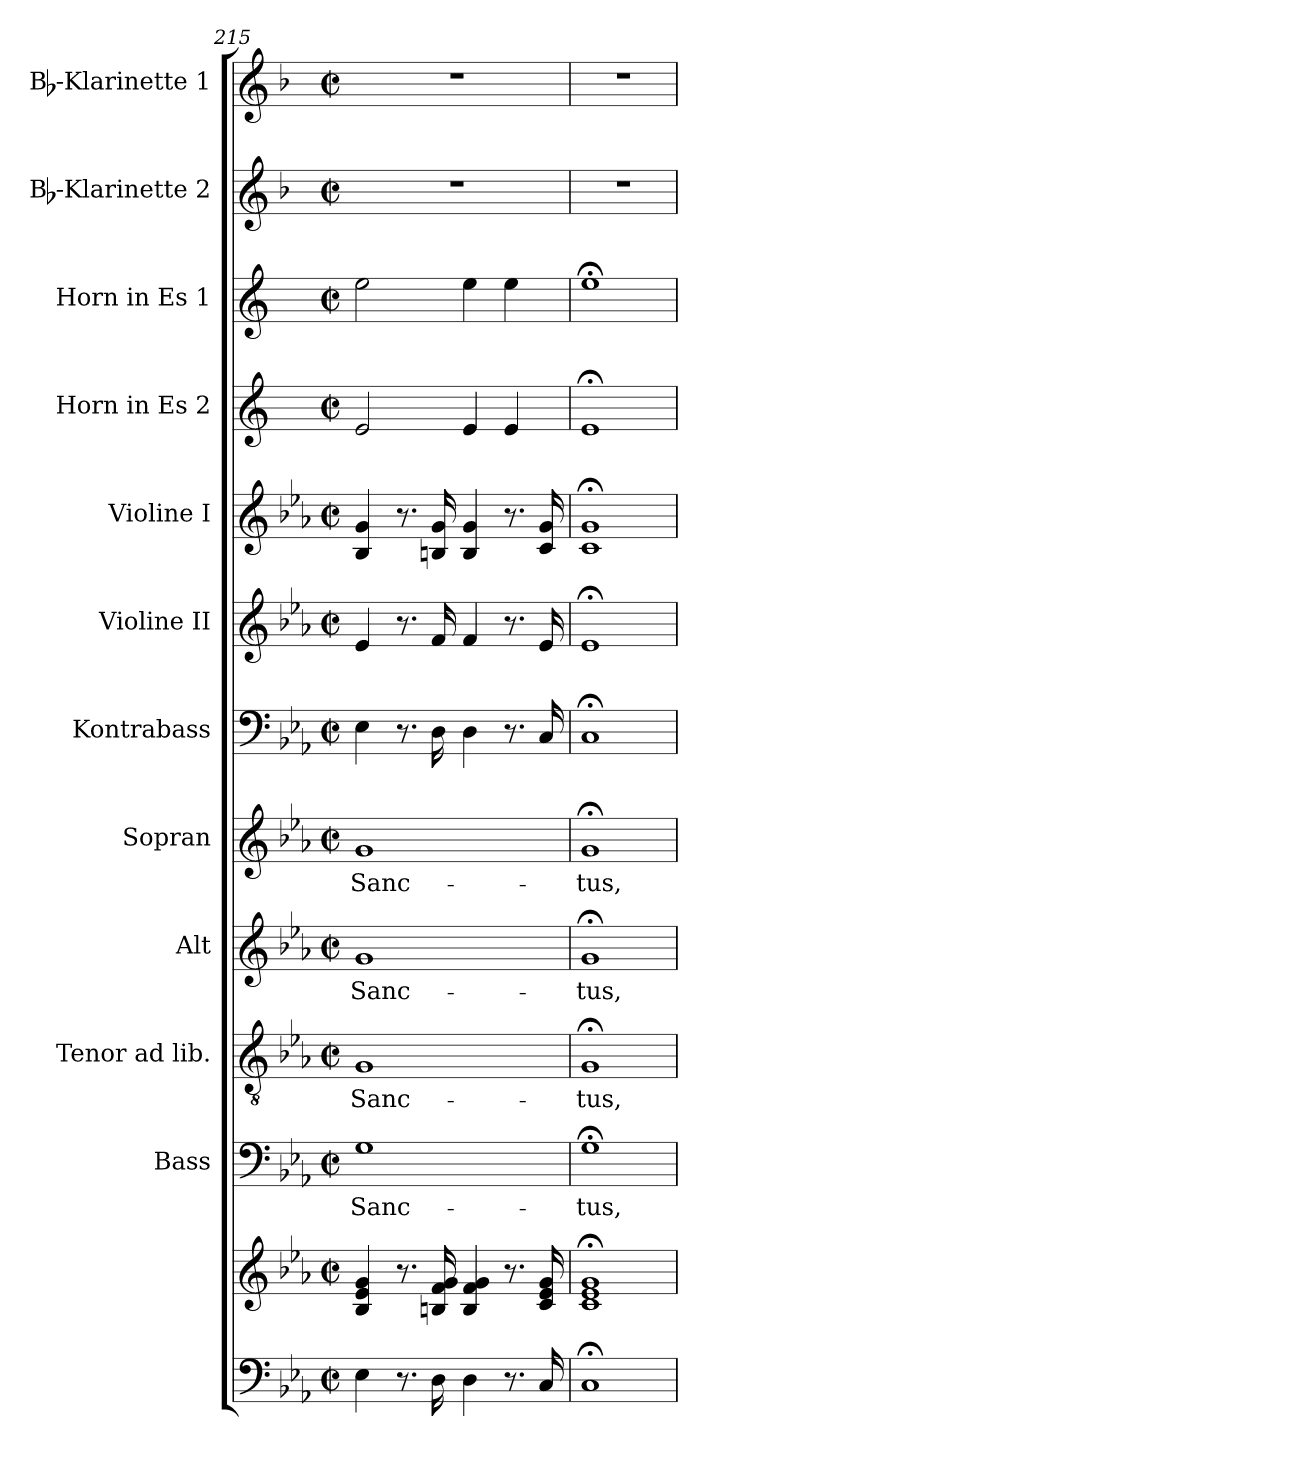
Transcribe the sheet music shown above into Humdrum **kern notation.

**kern	**kern	**kern	**text	**kern	**text	**kern	**text	**kern	**text	**kern	**kern	**kern	**kern	**kern	**kern	**kern
*part12	*part12	*part11	*part11	*part10	*part10	*part9	*part9	*part8	*part8	*part7	*part6	*part5	*part4	*part3	*part2	*part1
*staff13	*staff12	*staff11	*staff11	*staff10	*staff10	*staff9	*staff9	*staff8	*staff8	*staff7	*staff6	*staff5	*staff4	*staff3	*staff2	*staff1
*	*	*I"Bass	*	*I"Tenor ad lib.	*	*I"Alt	*	*I"Sopran	*	*I"Kontrabass	*I"Violine II	*I"Violine I	*I"Horn in Es 2	*I"Horn in Es 1	*I"Bb-Klarinette 2	*I"Bb-Klarinette 1
*	*	*I'B.	*	*I'T.	*	*I'A.	*	*I'S.	*	*I'Kb.	*I'Vl. II	*I'Vl. I	*	*	*I'Bb Kl. 2	*I'Bb Kl. 1
*clefF4	*clefG2	*clefF4	*	*clefGv2	*	*clefG2	*	*clefG2	*	*clefF4	*clefG2	*clefG2	*clefG2	*clefG2	*clefG2	*clefG2
*	*	*	*	*	*	*	*	*	*	*ITrd7c12	*	*	*ITrd5c9	*ITrd5c9	*ITrd1c2	*ITrd1c2
*k[b-e-a-]	*k[b-e-a-]	*k[b-e-a-]	*	*k[b-e-a-]	*	*k[b-e-a-]	*	*k[b-e-a-]	*	*k[b-e-a-]	*k[b-e-a-]	*k[b-e-a-]	*k[b-e-a-]	*k[b-e-a-]	*k[b-e-a-]	*k[b-e-a-]
*E-:	*E-:	*E-:	*	*E-:	*	*E-:	*	*E-:	*	*E-:	*E-:	*E-:	*E-:	*E-:	*E-:	*E-:
*M2/2	*M2/2	*M2/2	*	*M2/2	*	*M2/2	*	*M2/2	*	*M2/2	*M2/2	*M2/2	*M2/2	*M2/2	*M2/2	*M2/2
*met(c|)	*met(c|)	*met(c|)	*	*met(c|)	*	*met(c|)	*	*met(c|)	*	*met(c|)	*met(c|)	*met(c|)	*met(c|)	*met(c|)	*met(c|)	*met(c|)
=215	=215	=215	=215	=215	=215	=215	=215	=215	=215	=215	=215	=215	=215	=215	=215	=215
!	!	!	!LO:LY:b	!	!LO:LY:b	!	!LO:LY:b	!	!LO:LY:b	!	!	!	!	!	!	!
4E-\	4B-/ 4e-/ 4g/	1G	Sanc-	1G	Sanc-	1g	Sanc-	1g	Sanc-	4EE-\	4e-/	4B-/ 4g/	2G/	2g\	1r	1r
8.r	8.r	.	.	.	.	.	.	.	.	8.r	8.r	8.r	.	.	.	.
16D\	16Bn/ 16f/ 16g/	.	.	.	.	.	.	.	.	16DD\	16f/	16Bn/ 16g/	.	.	.	.
4D\	4B/ 4f/ 4g/	.	.	.	.	.	.	.	.	4DD\	4f/	4B/ 4g/	4G/	4g\	.	.
8.r	8.r	.	.	.	.	.	.	.	.	8.r	8.r	8.r	4G/	4g\	.	.
16C/	16c/ 16e-/ 16g/	.	.	.	.	.	.	.	.	16CC/	16e-/	16c/ 16g/	.	.	.	.
=216	=216	=216	=216	=216	=216	=216	=216	=216	=216	=216	=216	=216	=216	=216	=216	=216
!	!	!	!LO:LY:b	!	!LO:LY:b	!	!LO:LY:b	!	!LO:LY:b	!	!	!	!	!	!	!
1C;<	1c;< 1e-;< 1g;<	1G;<	-tus,	1G;<	-tus,	1g;<	-tus,	1g;<	-tus,	1CC;<	1e-;<	1c;< 1g;<	1G;<	1g;<	1r	1r
=	=	=	=	=	=	=	=	=	=	=	=	=	=	=	=	=
*-	*-	*-	*-	*-	*-	*-	*-	*-	*-	*-	*-	*-	*-	*-	*-	*-
